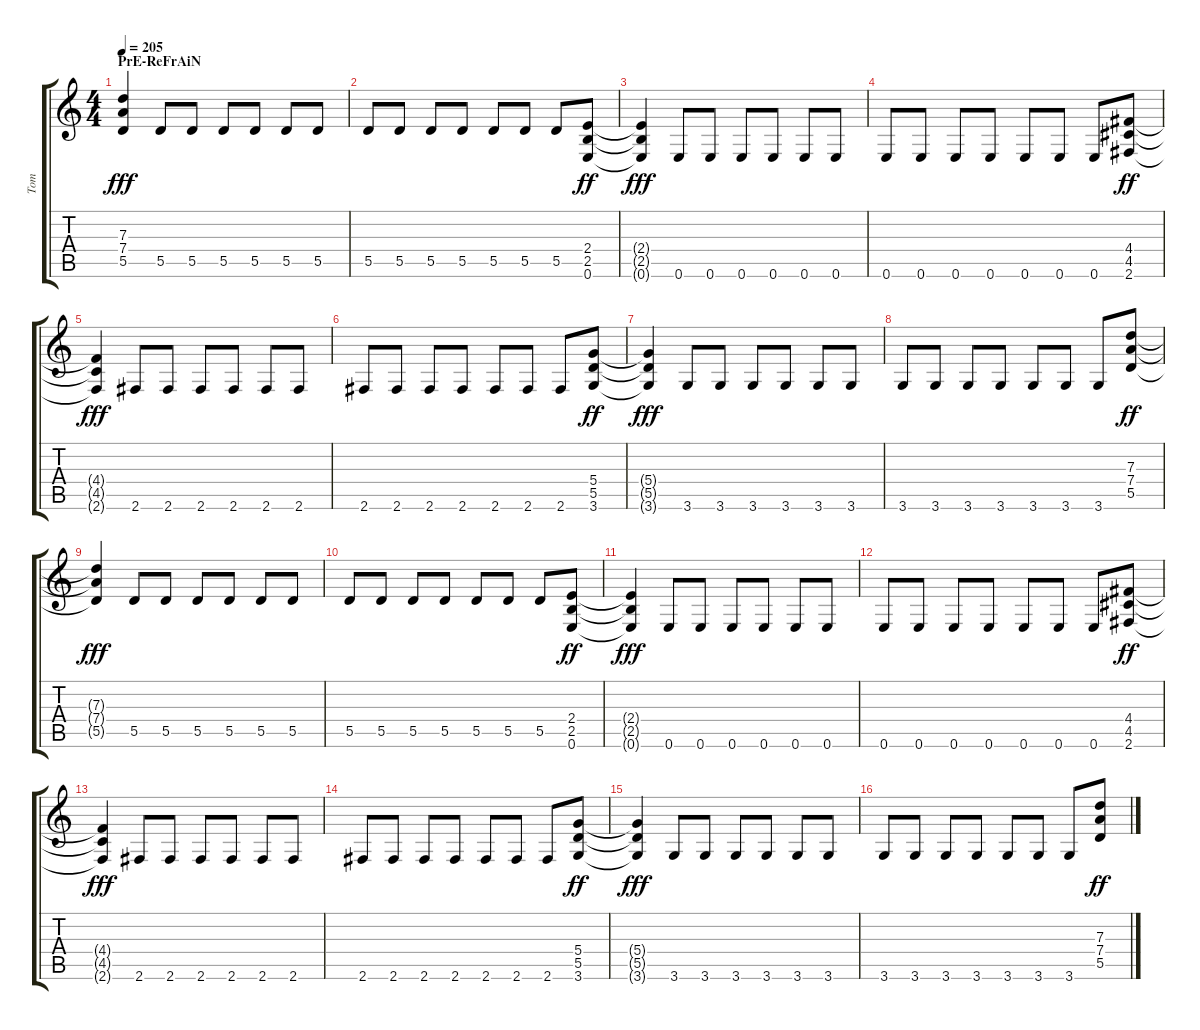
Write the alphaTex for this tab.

\track ("Tom" "Tom") {instrument distortionguitar}
\staff {score tabs}
\tuning (E4 B3 G3 D3 A2 E2) {hide}
\ts (4 4)
\section ("" "PrE-ReFrAiN")
\tempo 205
\clef g2
\ks c
(7.3{t} 7.4{t} 5.5{t}).4{dy fff} 5.5.8{volume 16 instrument electricguitarmuted} 5.5.8 5.5.8 5.5.8 5.5.8 5.5.8 |
5.5.8 5.5.8 5.5.8 5.5.8 5.5.8 5.5.8 5.5.8 (2.4 2.5 0.6).8{dy ff instrument distortionguitar} |
(2.4{t} 2.5{t} 0.6{t}).4{dy fff} 0.6.8{instrument electricguitarmuted} 0.6.8 0.6.8 0.6.8 0.6.8 0.6.8 |
0.6.8 0.6.8 0.6.8 0.6.8 0.6.8 0.6.8 0.6.8 (4.4 4.5 2.6).8{dy ff instrument distortionguitar} |
(4.4{t} 4.5{t} 2.6{t}).4{dy fff} 2.6.8{instrument electricguitarmuted} 2.6.8 2.6.8 2.6.8 2.6.8 2.6.8 |
2.6.8 2.6.8 2.6.8 2.6.8 2.6.8 2.6.8 2.6.8 (5.4 5.5 3.6).8{dy ff instrument distortionguitar} |
(5.4{t} 5.5{t} 3.6{t}).4{dy fff} 3.6.8{instrument electricguitarmuted} 3.6.8 3.6.8 3.6.8 3.6.8 3.6.8 |
3.6.8 3.6.8 3.6.8 3.6.8 3.6.8 3.6.8 3.6.8 (7.3 7.4 5.5).8{dy ff instrument distortionguitar} |
(7.3{t} 7.4{t} 5.5{t}).4{dy fff} 5.5.8{instrument electricguitarmuted} 5.5.8 5.5.8 5.5.8 5.5.8 5.5.8 |
5.5.8 5.5.8 5.5.8 5.5.8 5.5.8 5.5.8 5.5.8 (2.4 2.5 0.6).8{dy ff instrument distortionguitar} |
(2.4{t} 2.5{t} 0.6{t}).4{dy fff} 0.6.8{instrument electricguitarmuted} 0.6.8 0.6.8 0.6.8 0.6.8 0.6.8 |
0.6.8 0.6.8 0.6.8 0.6.8 0.6.8 0.6.8 0.6.8 (4.4 4.5 2.6).8{dy ff instrument distortionguitar} |
(4.4{t} 4.5{t} 2.6{t}).4{dy fff} 2.6.8{instrument electricguitarmuted} 2.6.8 2.6.8 2.6.8 2.6.8 2.6.8 |
2.6.8 2.6.8 2.6.8 2.6.8 2.6.8 2.6.8 2.6.8 (5.4 5.5 3.6).8{dy ff instrument distortionguitar} |
(5.4{t} 5.5{t} 3.6{t}).4{dy fff} 3.6.8{instrument electricguitarmuted} 3.6.8 3.6.8 3.6.8 3.6.8 3.6.8 |
3.6.8 3.6.8 3.6.8 3.6.8 3.6.8 3.6.8 3.6.8 (7.3 7.4 5.5).8{dy ff volume 13 instrument acousticguitarnylon}
